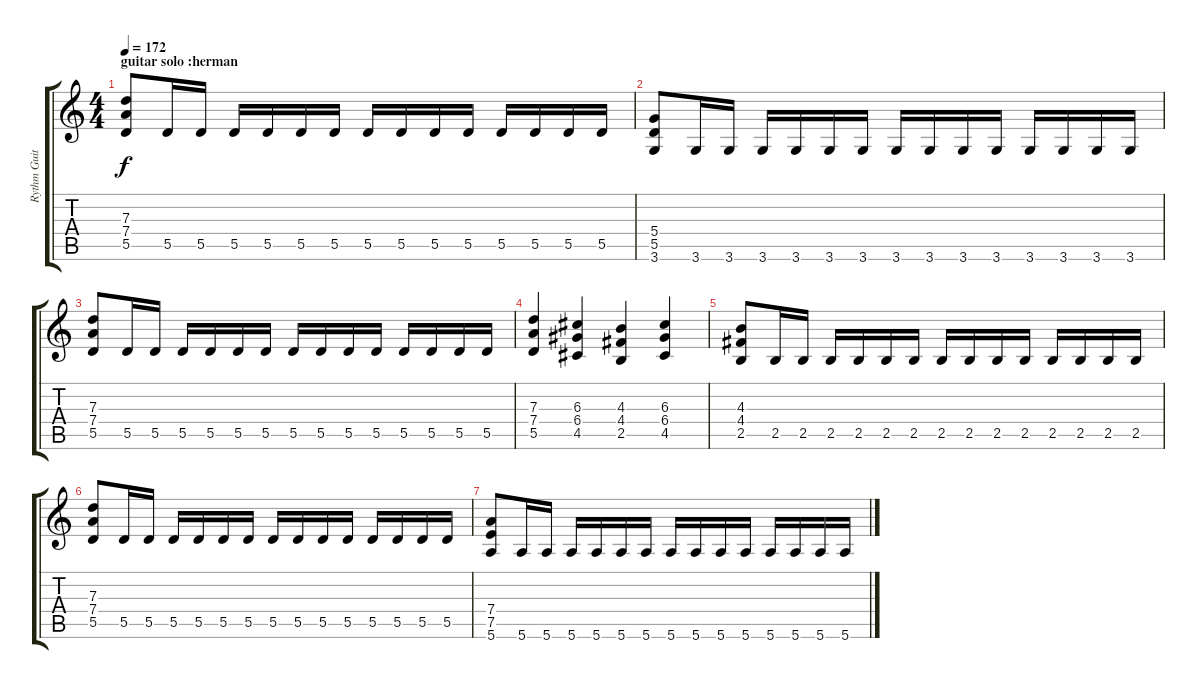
\track ("Rythm Guitar" "Rythm Guit") {instrument overdrivenguitar}
\staff {score tabs}
\tuning (E4 B3 G3 D3 A2 E2) {hide}
\ts (4 4)
\section ("" "guitar solo :herman")
\tempo 172
\clef g2
\ks c
(7.3 7.4 5.5).8{dy f} 5.5.16 5.5.16 5.5.16 5.5.16 5.5.16 5.5.16 5.5.16 5.5.16 5.5.16 5.5.16 5.5.16 5.5.16 5.5.16 5.5.16 |
(5.4 5.5 3.6).8 3.6.16 3.6.16 3.6.16 3.6.16 3.6.16 3.6.16 3.6.16 3.6.16 3.6.16 3.6.16 3.6.16 3.6.16 3.6.16 3.6.16 |
(7.3 7.4 5.5).8 5.5.16 5.5.16 5.5.16 5.5.16 5.5.16 5.5.16 5.5.16 5.5.16 5.5.16 5.5.16 5.5.16 5.5.16 5.5.16 5.5.16 |
(7.3 7.4 5.5).4 (6.3 6.4 4.5).4 (4.3 4.4 2.5).4 (6.3 6.4 4.5).4 |
(4.3 4.4 2.5).8 2.5.16 2.5.16 2.5.16 2.5.16 2.5.16 2.5.16 2.5.16 2.5.16 2.5.16 2.5.16 2.5.16 2.5.16 2.5.16 2.5.16 |
(7.3 7.4 5.5).8 5.5.16 5.5.16 5.5.16 5.5.16 5.5.16 5.5.16 5.5.16 5.5.16 5.5.16 5.5.16 5.5.16 5.5.16 5.5.16 5.5.16 |
(7.4 7.5 5.6).8 5.6.16 5.6.16 5.6.16 5.6.16 5.6.16 5.6.16 5.6.16 5.6.16 5.6.16 5.6.16 5.6.16 5.6.16 5.6.16 5.6.16
